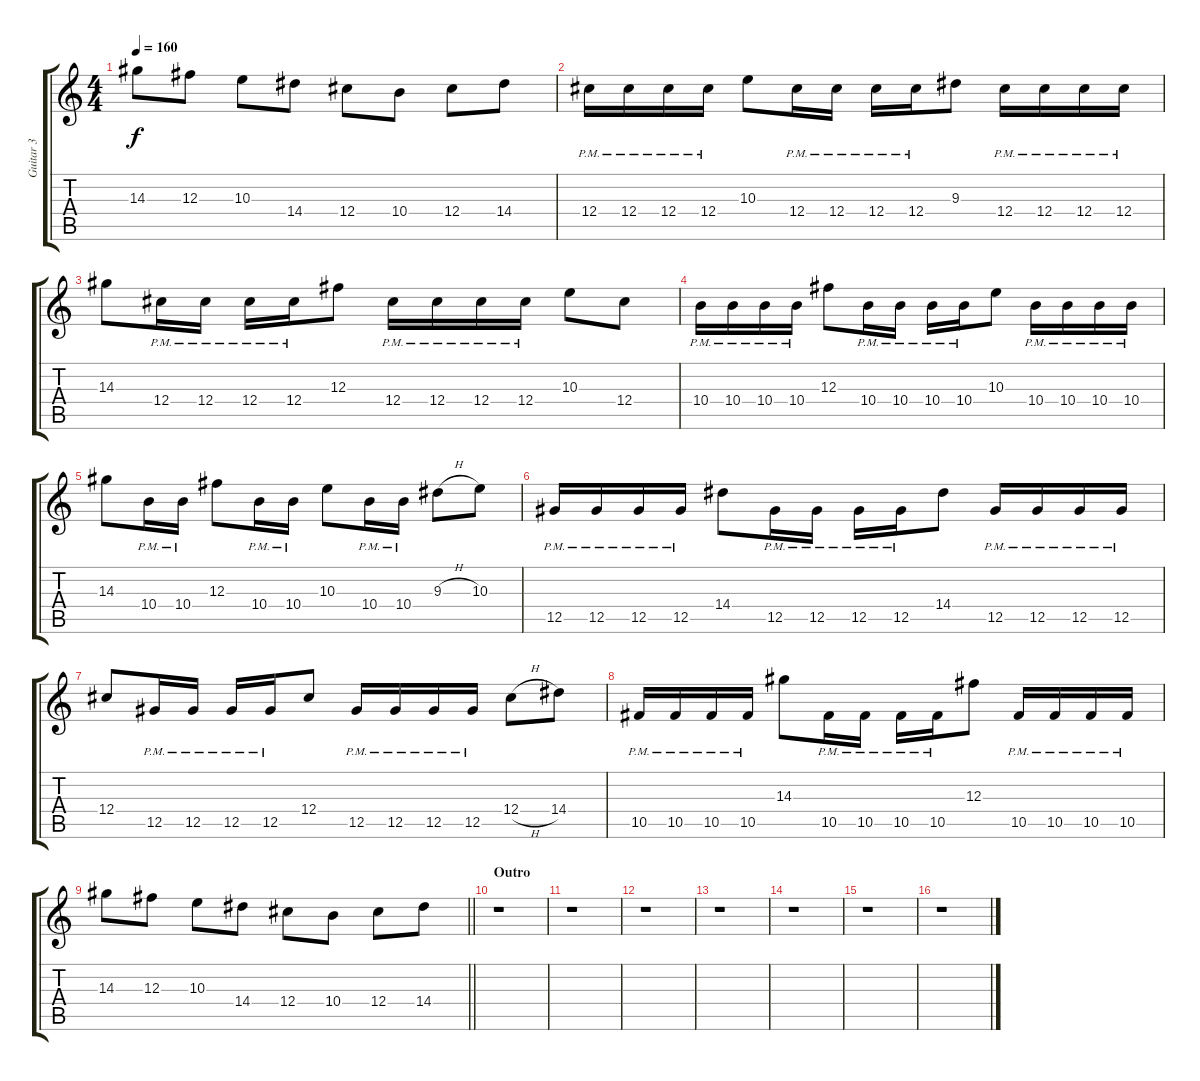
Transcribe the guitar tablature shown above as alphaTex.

\track ("Guitar 3" "Guitar 3") {instrument overdrivenguitar}
\staff {score tabs}
\tuning (Eb4 Bb3 Gb3 Db3 Ab2 Db2) {hide}
\ts (4 4)
\tempo 160
\clef g2
\ks c
14.3.8{dy f} 12.3.8 10.3.8 14.4.8 12.4.8 10.4.8 12.4.8 14.4.8 |
12.4{pm}.16 12.4{pm}.16 12.4{pm}.16 12.4{pm}.16 10.3.8 12.4{pm}.16 12.4{pm}.16 12.4{pm}.16 12.4{pm}.16 9.3.8 12.4{pm}.16 12.4{pm}.16 12.4{pm}.16 12.4{pm}.16 |
14.3.8 12.4{pm}.16 12.4{pm}.16 12.4{pm}.16 12.4{pm}.16 12.3.8 12.4{pm}.16 12.4{pm}.16 12.4{pm}.16 12.4{pm}.16 10.3.8 12.4.8 |
10.4{pm}.16 10.4{pm}.16 10.4{pm}.16 10.4{pm}.16 12.3.8 10.4{pm}.16 10.4{pm}.16 10.4{pm}.16 10.4{pm}.16 10.3.8 10.4{pm}.16 10.4{pm}.16 10.4{pm}.16 10.4{pm}.16 |
14.3.8 10.4{pm}.16 10.4{pm}.16 12.3.8 10.4{pm}.16 10.4{pm}.16 10.3.8 10.4{pm}.16 10.4{pm}.16 9.3{h}.8 10.3.8 |
12.5{pm}.16 12.5{pm}.16 12.5{pm}.16 12.5{pm}.16 14.4.8 12.5{pm}.16 12.5{pm}.16 12.5{pm}.16 12.5{pm}.16 14.4.8 12.5{pm}.16 12.5{pm}.16 12.5{pm}.16 12.5{pm}.16 |
12.4.8 12.5{pm}.16 12.5{pm}.16 12.5{pm}.16 12.5{pm}.16 12.4.8 12.5{pm}.16 12.5{pm}.16 12.5{pm}.16 12.5{pm}.16 12.4{h}.8 14.4.8 |
10.5{pm}.16 10.5{pm}.16 10.5{pm}.16 10.5{pm}.16 14.3.8 10.5{pm}.16 10.5{pm}.16 10.5{pm}.16 10.5{pm}.16 12.3.8 10.5{pm}.16 10.5{pm}.16 10.5{pm}.16 10.5{pm}.16 |
\barLineRight lightlight
14.3.8 12.3.8 10.3.8 14.4.8 12.4.8 10.4.8 12.4.8 14.4.8 |
\section ("" "Outro")
r.1 |
r.1 |
r.1 |
r.1 |
r.1 |
r.1 |
r.1
